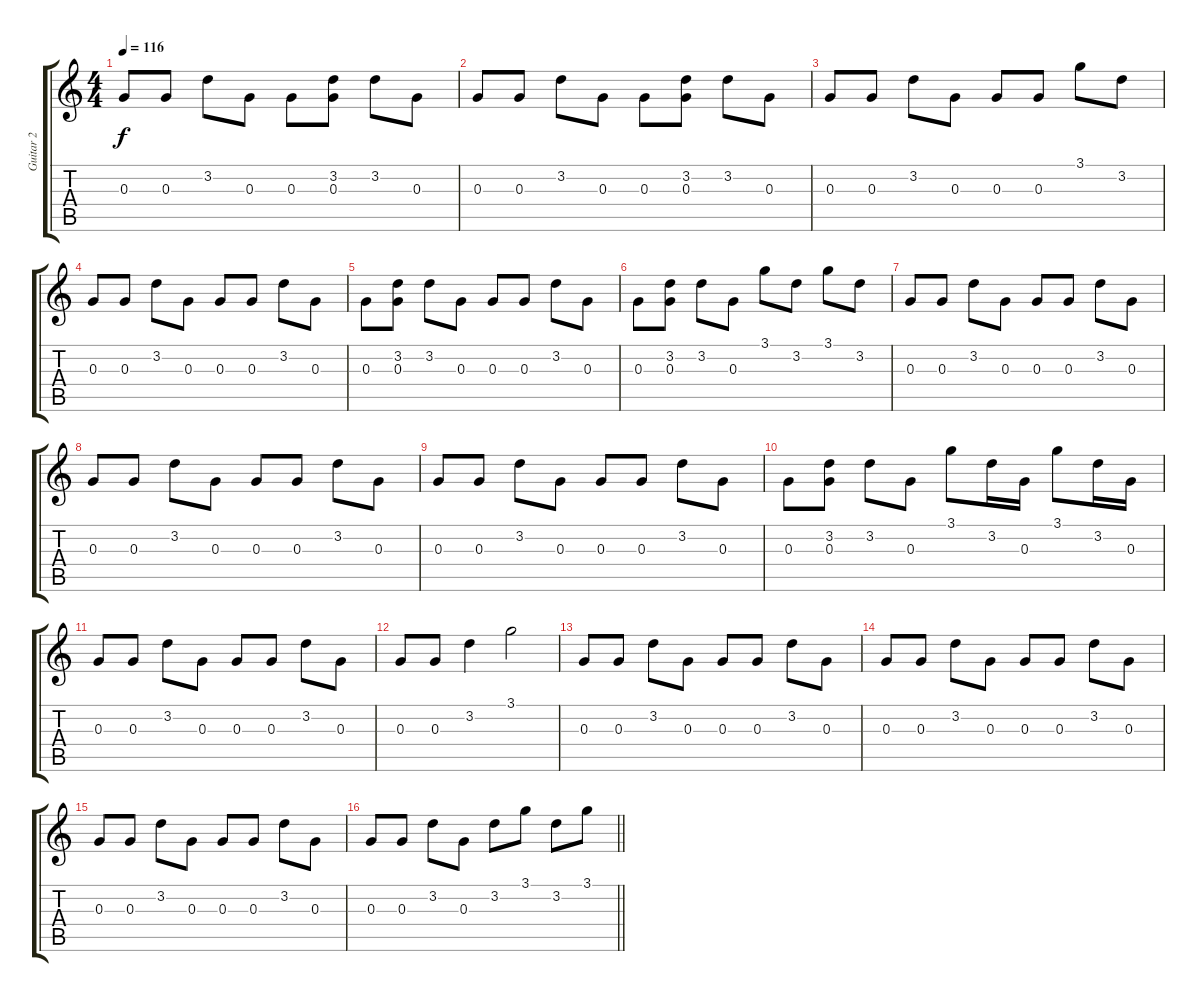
\track ("Guitar 2" "Guitar 2") {instrument distortionguitar}
\staff {score tabs}
\tuning (E4 B3 G3 D3 A2 E2) {hide}
\ts (4 4)
\tempo 116
\clef g2
\ks c
0.3.8{dy f} 0.3.8 3.2.8 0.3.8 0.3.8 (3.2 0.3).8 3.2.8 0.3.8 |
0.3.8 0.3.8 3.2.8 0.3.8 0.3.8 (3.2 0.3).8 3.2.8 0.3.8 |
0.3.8 0.3.8 3.2.8 0.3.8 0.3.8 0.3.8 3.1.8 3.2.8 |
0.3.8 0.3.8 3.2.8 0.3.8 0.3.8 0.3.8 3.2.8 0.3.8 |
0.3.8 (3.2 0.3).8 3.2.8 0.3.8 0.3.8 0.3.8 3.2.8 0.3.8 |
0.3.8 (3.2 0.3).8 3.2.8 0.3.8 3.1.8 3.2.8 3.1.8 3.2.8 |
0.3.8 0.3.8 3.2.8 0.3.8 0.3.8 0.3.8 3.2.8 0.3.8 |
0.3.8 0.3.8 3.2.8 0.3.8 0.3.8 0.3.8 3.2.8 0.3.8 |
0.3.8 0.3.8 3.2.8 0.3.8 0.3.8 0.3.8 3.2.8 0.3.8 |
0.3.8 (3.2 0.3).8 3.2.8 0.3.8 3.1.8 3.2.16 0.3.16 3.1.8 3.2.16 0.3.16 |
0.3.8 0.3.8 3.2.8 0.3.8 0.3.8 0.3.8 3.2.8 0.3.8 |
0.3.8 0.3.8 3.2.4 3.1.2 |
0.3.8 0.3.8 3.2.8 0.3.8 0.3.8 0.3.8 3.2.8 0.3.8 |
0.3.8 0.3.8 3.2.8 0.3.8 0.3.8 0.3.8 3.2.8 0.3.8 |
0.3.8 0.3.8 3.2.8 0.3.8 0.3.8 0.3.8 3.2.8 0.3.8 |
\barLineRight lightlight
0.3.8 0.3.8 3.2.8 0.3.8 3.2.8 3.1.8 3.2.8 3.1.8
